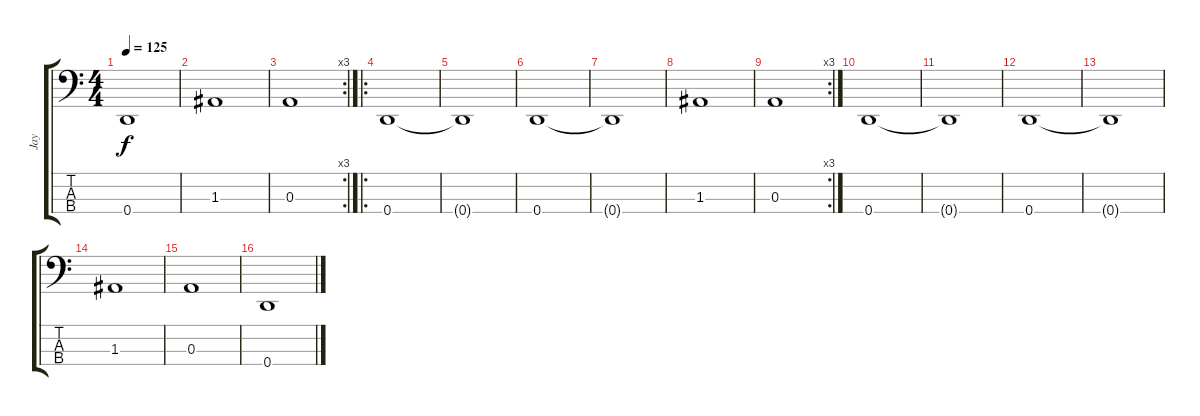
\track ("Jay" "Jay") {instrument electricbasspick}
\staff {score tabs}
\tuning (G2 D2 A1 D1) {hide}
\ts (4 4)
\tempo 125
\clef f4
\ks c
0.4{t}.1{dy f} |
1.3.1 |
\rc 3
0.3.1 |
\ro
0.4.1 |
0.4{t}.1 |
0.4.1 |
0.4{t}.1 |
1.3.1 |
\rc 3
0.3.1 |
0.4.1 |
0.4{t}.1 |
0.4.1 |
0.4{t}.1 |
1.3.1 |
0.3.1 |
0.4.1
